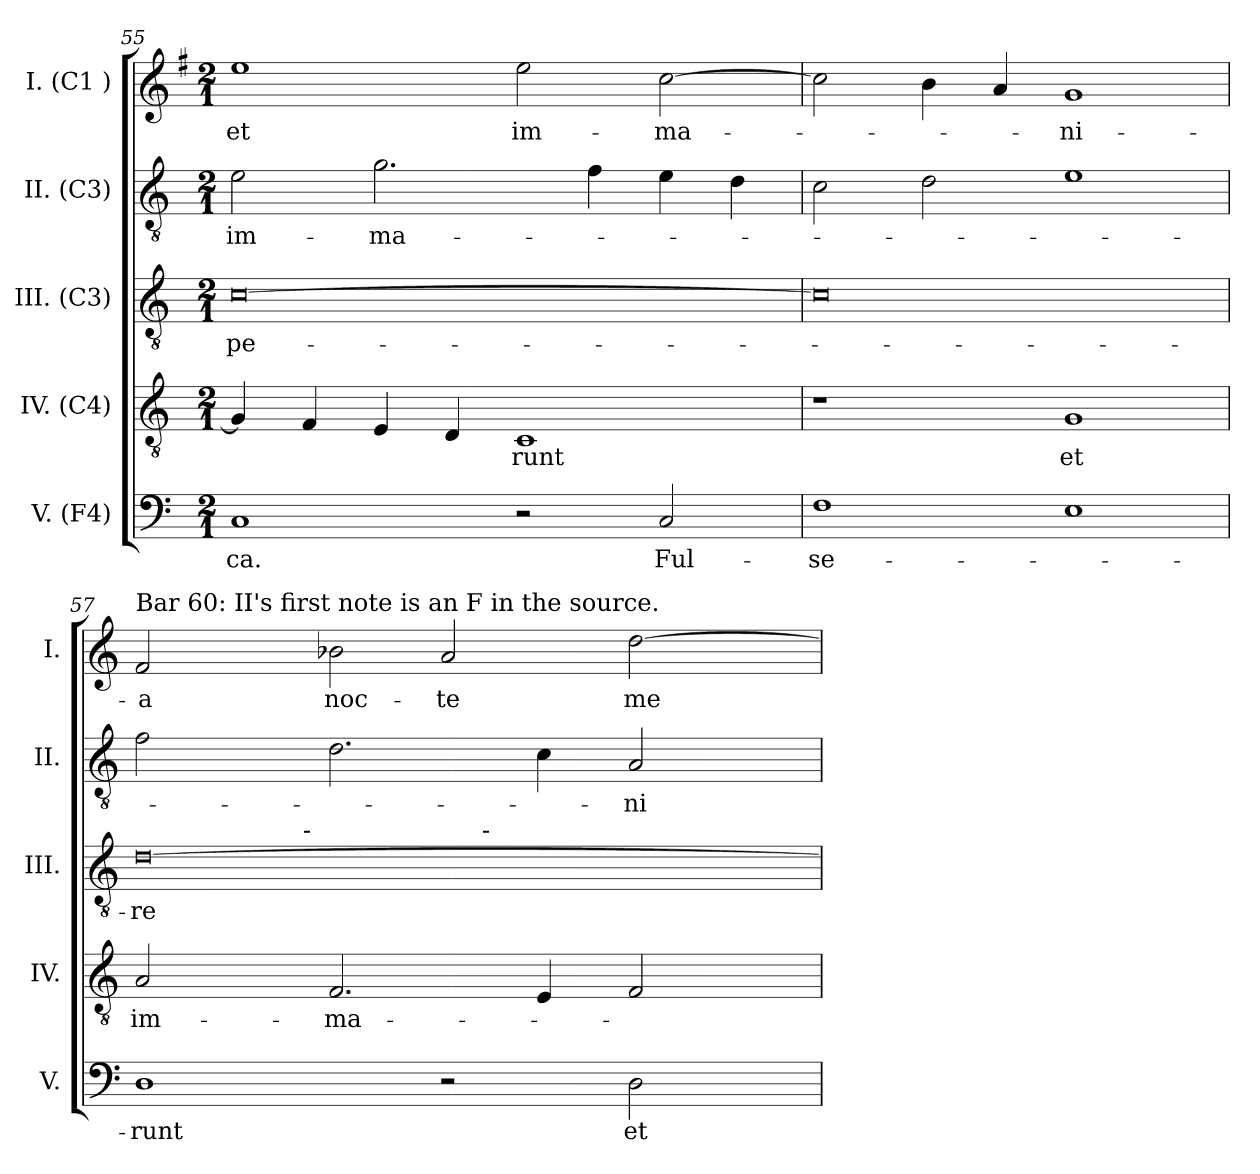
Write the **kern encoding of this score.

**kern	**text	**kern	**text	**kern	**text	**kern	**text	**kern	**text
*part5	*part5	*part4	*part4	*part3	*part3	*part2	*part2	*part1	*part1
*staff5	*staff5	*staff4	*staff4	*staff3	*staff3	*staff2	*staff2	*staff1	*staff1
*I"V. (F4)	*	*I"IV. (C4)	*	*I"III. (C3)	*	*I"II. (C3)	*	*I"I. (C1 )	*
*I'V.	*	*I'IV.	*	*I'III.	*	*I'II.	*	*I'I.	*
*clefF4	*	*clefGv2	*	*clefGv2	*	*clefGv2	*	*clefG2	*
*	*	*	*	*	*	*	*	*k[f#]	*
*	*	*	*	*	*	*	*	*G:	*
*M2/1	*	*M2/1	*	*M2/1	*	*M2/1	*	*M2/1	*
=55	=55	=55	=55	=55	=55	=55	=55	=55	=55
!	!LO:LY:b:cj	!	!	!	!LO:LY:b:cj	!	!LO:LY:b:cj	!	!LO:LY:b:cj
1C	-ca.	4G/]	.	[>0c	-pe-	2e\	im-	1ee	et
.	.	4F/	.	.	.	.	.	.	.
!	!	!	!	!	!	!	!LO:LY:b	!	!
.	.	4E/	.	.	.	2.g\	-ma-	.	.
.	.	4D/	.	.	.	.	.	.	.
!	!	!	!LO:LY:b:cj	!	!	!	!	!	!LO:LY:b:cj
2r	.	1C	-runt	.	.	.	.	2ee\	im-
.	.	.	.	.	.	4f\	.	.	.
!	!LO:LY:b:cj	!	!	!	!	!	!	!	!LO:LY:b
2C/	Ful-	.	.	.	.	4e\	.	[>2cc\	-ma-
.	.	.	.	.	.	4d\	.	.	.
=56	=56	=56	=56	=56	=56	=56	=56	=56	=56
!	!LO:LY:b:cj	!	!	!	!	!	!	!	!
1F	-se-	1r	.	0c]	.	2c\	.	2cc\]	.
.	.	.	.	.	.	2d\	.	4b\	.
.	.	.	.	.	.	.	.	4a/	.
!	!	!	!LO:LY:b:cj	!	!	!	!	!	!LO:LY:b:cj
1E	.	1G	et	.	.	1e	.	1g	-ni-
!!LO:LB:g=z
=57	=57	=57	=57	=57	=57	=57	=57	=57	=57
*	*	*	*	*	*	*	*	*k[]	*
*	*	*	*	*	*	*	*	*C:	*
!	!	!	!	!	!	!	!	!LO:TX:a:t=Bar 60&colon; II's first note is an F in the source.	!
!	!LO:LY:b:cj	!	!LO:LY:b:cj	!	!LO:LY:b:rj	!	!	!	!LO:LY:b:cj
*	*	*	*	*^	*	*	*	*	*
*	*	*	*	*	*^	*	*	*	*	*
1D	-runt	2A/	im-	[>0d	4ryy	1ryy	-re	2f\	.	2f/	-a
.	.	.	.	.	8ryy	.	.	.	.	.	.
.	.	.	.	.	16ryy	.	.	.	.	.	.
.	.	.	.	.	64ryy	.	.	.	.	.	.
!	!	!	!	!	!LO:TX:a:t=-	!	!	!	!	!	!
.	.	.	.	.	1ryy	.	.	.	.	.	.
!	!	!	!LO:LY:b	!	!	!	!	!	!	!	!LO:LY:b:cj
.	.	2.F/	-ma-	.	.	.	.	2.d\	.	2b-\	noc-
!	!	!	!	!	!	!	!	!	!	!	!LO:LY:b:cj
2r	.	.	.	.	.	16.ryy	.	.	.	2a/	-te
!	!	!	!	!	!	!LO:TX:a:t=-	!	!	!	!	!
.	.	.	.	.	.	2ryy	.	.	.	.	.
.	.	4E/	.	.	.	.	.	4c\	.	.	.
.	.	.	.	.	2ryy	.	.	.	.	.	.
!	!LO:LY:b:cj	!	!	!	!	!	!	!	!LO:LY:b:cj	!	!LO:LY:b
2D\	et	2F/	.	.	.	.	.	2A/	-ni-	[>2dd\	me-
.	.	.	.	.	.	4ryy	.	.	.	.	.
.	.	.	.	.	.	8ryy	.	.	.	.	.
.	.	.	.	.	32.ryy	.	.	.	.	.	.
.	.	.	.	.	.	32ryy	.	.	.	.	.
*	*	*	*	*v	*v	*v	*	*	*	*	*
=	=	=	=	=	=	=	=	=	=
*-	*-	*-	*-	*-	*-	*-	*-	*-	*-
